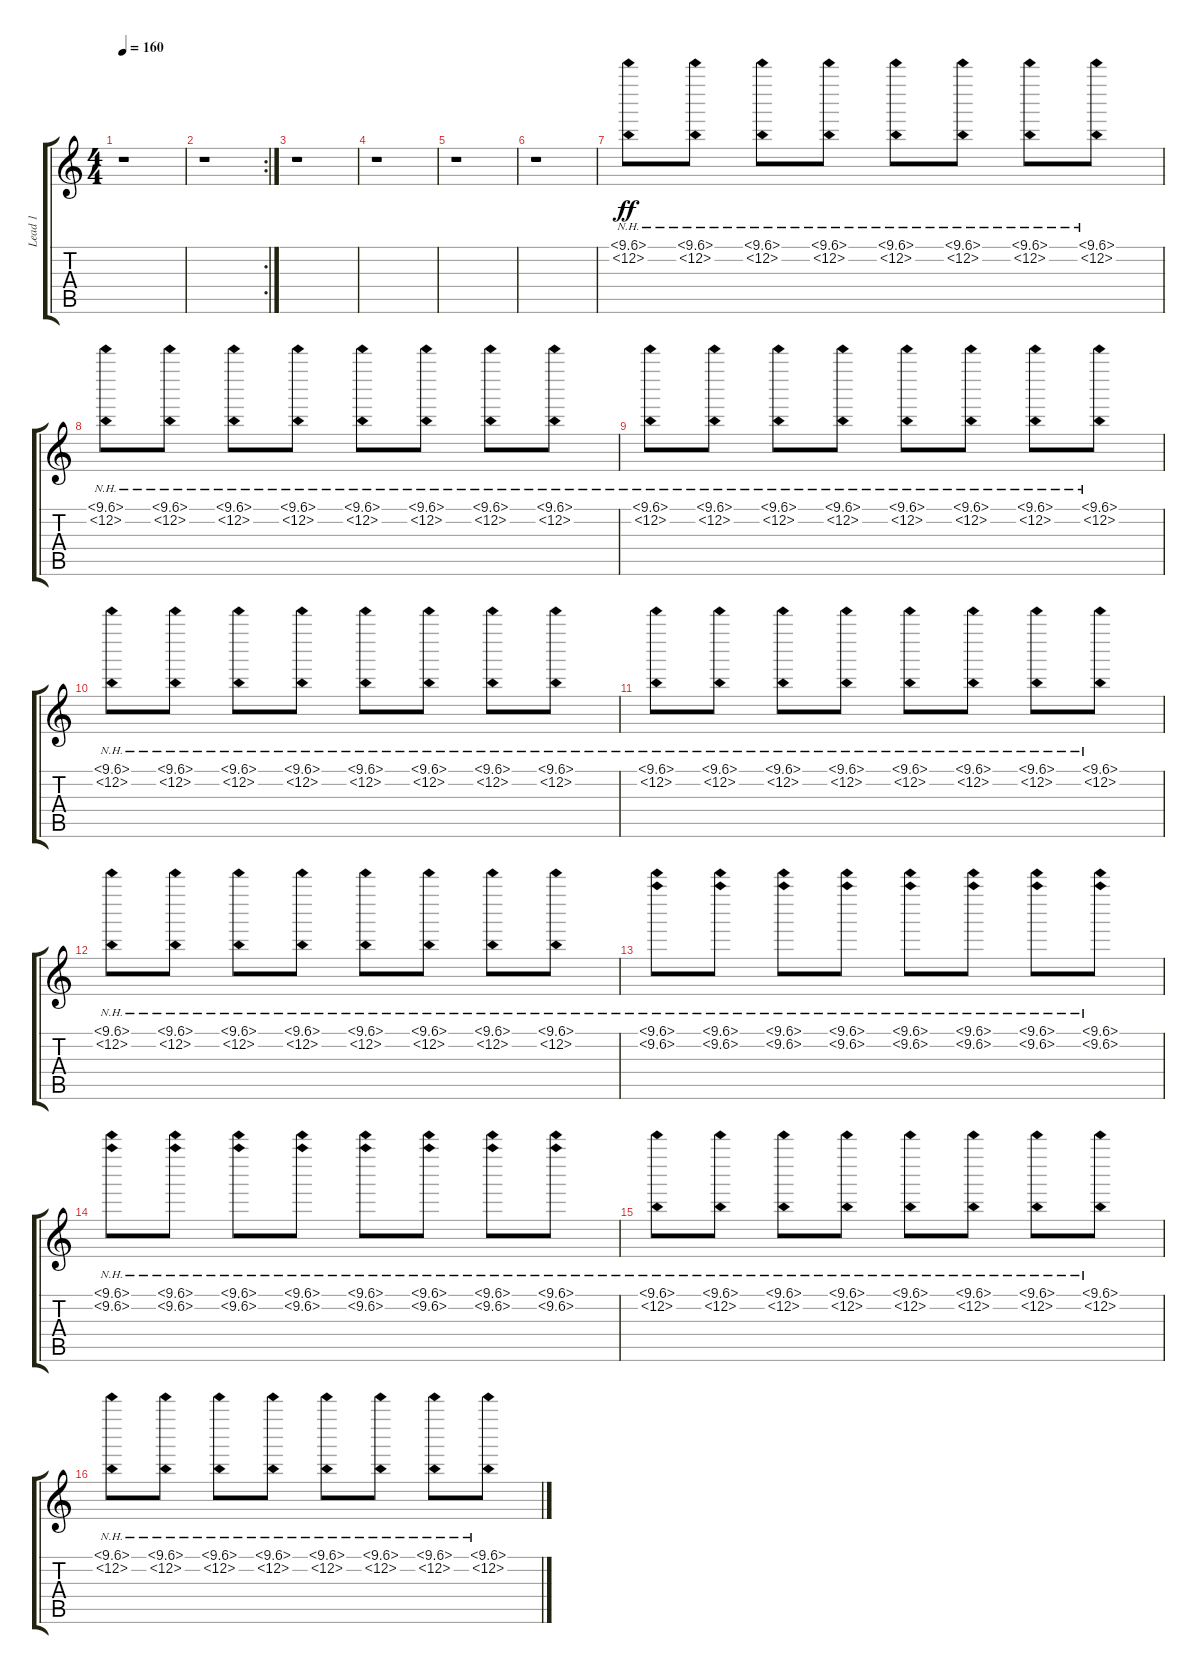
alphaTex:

\track ("Lead 1" "Lead 1") {instrument distortionguitar}
\staff {score tabs}
\tuning (E4 B3 G3 D3 A2 D2) {hide}
\ts (4 4)
\tempo 160
\clef g2
\ks c
r.1{dy ff instrument distortionguitar} |
\rc 2
r.1 |
r.1 |
r.1 |
r.1 |
r.1 |
(10.1{nh} 13.2{nh}).8 (10.1{nh} 13.2{nh}).8 (10.1{nh} 13.2{nh}).8 (10.1{nh} 13.2{nh}).8 (10.1{nh} 13.2{nh}).8 (10.1{nh} 13.2{nh}).8 (10.1{nh} 13.2{nh}).8 (10.1{nh} 13.2{nh}).8 |
(10.1{nh} 13.2{nh}).8 (10.1{nh} 13.2{nh}).8 (10.1{nh} 13.2{nh}).8 (10.1{nh} 13.2{nh}).8 (10.1{nh} 13.2{nh}).8 (10.1{nh} 13.2{nh}).8 (10.1{nh} 13.2{nh}).8 (10.1{nh} 13.2{nh}).8 |
(10.1{nh} 12.2{nh}).8 (10.1{nh} 12.2{nh}).8 (10.1{nh} 12.2{nh}).8 (10.1{nh} 12.2{nh}).8 (10.1{nh} 12.2{nh}).8 (10.1{nh} 12.2{nh}).8 (10.1{nh} 12.2{nh}).8 (10.1{nh} 12.2{nh}).8 |
(10.1{nh} 12.2{nh}).8 (10.1{nh} 12.2{nh}).8 (10.1{nh} 12.2{nh}).8 (10.1{nh} 12.2{nh}).8 (10.1{nh} 12.2{nh}).8 (10.1{nh} 12.2{nh}).8 (10.1{nh} 12.2{nh}).8 (10.1{nh} 12.2{nh}).8 |
(10.1{nh} 11.2{nh}).8 (10.1{nh} 11.2{nh}).8 (10.1{nh} 11.2{nh}).8 (10.1{nh} 11.2{nh}).8 (10.1{nh} 11.2{nh}).8 (10.1{nh} 11.2{nh}).8 (10.1{nh} 11.2{nh}).8 (10.1{nh} 11.2{nh}).8 |
(10.1{nh} 11.2{nh}).8 (10.1{nh} 11.2{nh}).8 (10.1{nh} 11.2{nh}).8 (10.1{nh} 11.2{nh}).8 (10.1{nh} 11.2{nh}).8 (10.1{nh} 11.2{nh}).8 (10.1{nh} 11.2{nh}).8 (10.1{nh} 11.2{nh}).8 |
(10.1{nh} 10.2{nh}).8 (10.1{nh} 10.2{nh}).8 (10.1{nh} 10.2{nh}).8 (10.1{nh} 10.2{nh}).8 (10.1{nh} 10.2{nh}).8 (10.1{nh} 10.2{nh}).8 (10.1{nh} 10.2{nh}).8 (10.1{nh} 10.2{nh}).8 |
(10.1{nh} 10.2{nh}).8 (10.1{nh} 10.2{nh}).8 (10.1{nh} 10.2{nh}).8 (10.1{nh} 10.2{nh}).8 (10.1{nh} 10.2{nh}).8 (10.1{nh} 10.2{nh}).8 (10.1{nh} 10.2{nh}).8 (10.1{nh} 10.2{nh}).8 |
(10.1{nh} 13.2{nh}).8 (10.1{nh} 13.2{nh}).8 (10.1{nh} 13.2{nh}).8 (10.1{nh} 13.2{nh}).8 (10.1{nh} 13.2{nh}).8 (10.1{nh} 13.2{nh}).8 (10.1{nh} 13.2{nh}).8 (10.1{nh} 13.2{nh}).8 |
(10.1{nh} 13.2{nh}).8 (10.1{nh} 13.2{nh}).8 (10.1{nh} 13.2{nh}).8 (10.1{nh} 13.2{nh}).8 (10.1{nh} 13.2{nh}).8 (10.1{nh} 13.2{nh}).8 (10.1{nh} 13.2{nh}).8 (10.1{nh} 13.2{nh}).8
